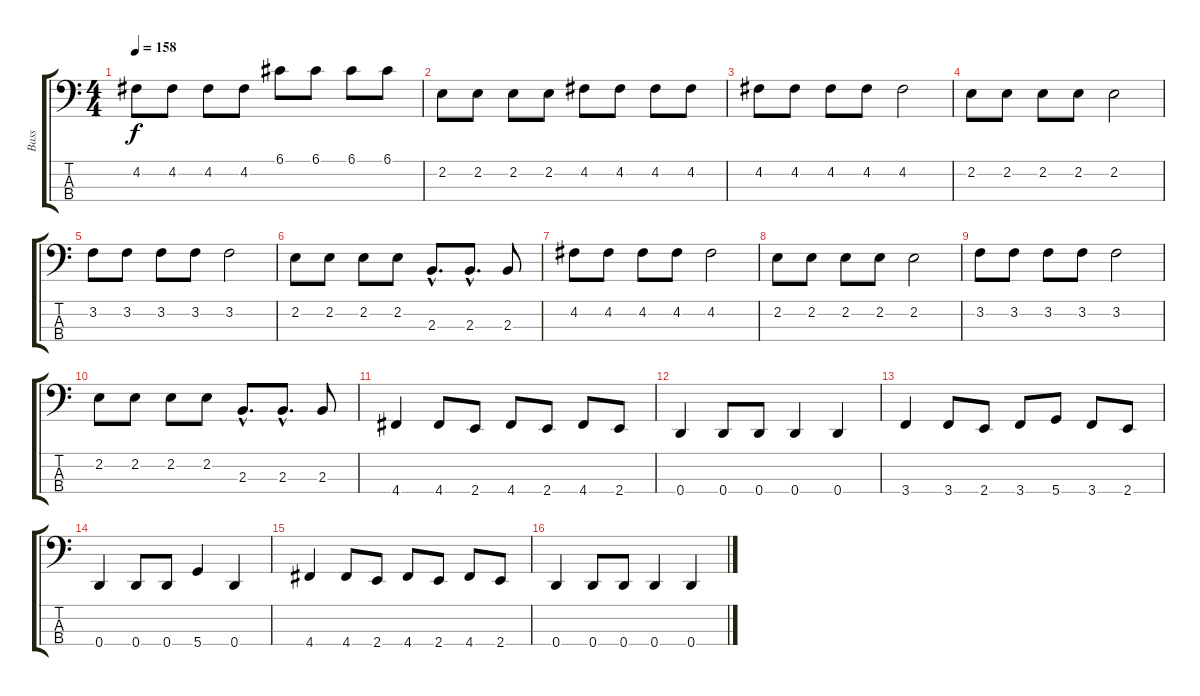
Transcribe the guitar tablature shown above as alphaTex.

\track ("Bass" "Bass") {instrument electricbassfinger}
\staff {score tabs}
\tuning (G2 D2 A1 D1) {hide}
\ts (4 4)
\tempo 158
\clef f4
\ks c
4.2.8{dy f} 4.2.8 4.2.8 4.2.8 6.1.8 6.1.8 6.1.8 6.1.8 |
2.2.8 2.2.8 2.2.8 2.2.8 4.2.8 4.2.8 4.2.8 4.2.8 |
4.2.8 4.2.8 4.2.8 4.2.8 4.2.2 |
2.2.8 2.2.8 2.2.8 2.2.8 2.2.2 |
3.2.8 3.2.8 3.2.8 3.2.8 3.2.2 |
2.2.8 2.2.8 2.2.8 2.2.8 2.3{hac}.8{d} 2.3{hac}.8{d} 2.3.8 |
4.2.8 4.2.8 4.2.8 4.2.8 4.2.2 |
2.2.8 2.2.8 2.2.8 2.2.8 2.2.2 |
3.2.8 3.2.8 3.2.8 3.2.8 3.2.2 |
2.2.8 2.2.8 2.2.8 2.2.8 2.3{hac}.8{d} 2.3{hac}.8{d} 2.3.8 |
4.4.4 4.4.8 2.4.8 4.4.8 2.4.8 4.4.8 2.4.8 |
0.4.4 0.4.8 0.4.8 0.4.4 0.4.4 |
3.4.4 3.4.8 2.4.8 3.4.8 5.4.8 3.4.8 2.4.8 |
0.4.4 0.4.8 0.4.8 5.4.4 0.4.4 |
4.4.4 4.4.8 2.4.8 4.4.8 2.4.8 4.4.8 2.4.8 |
0.4.4 0.4.8 0.4.8 0.4.4 0.4.4
